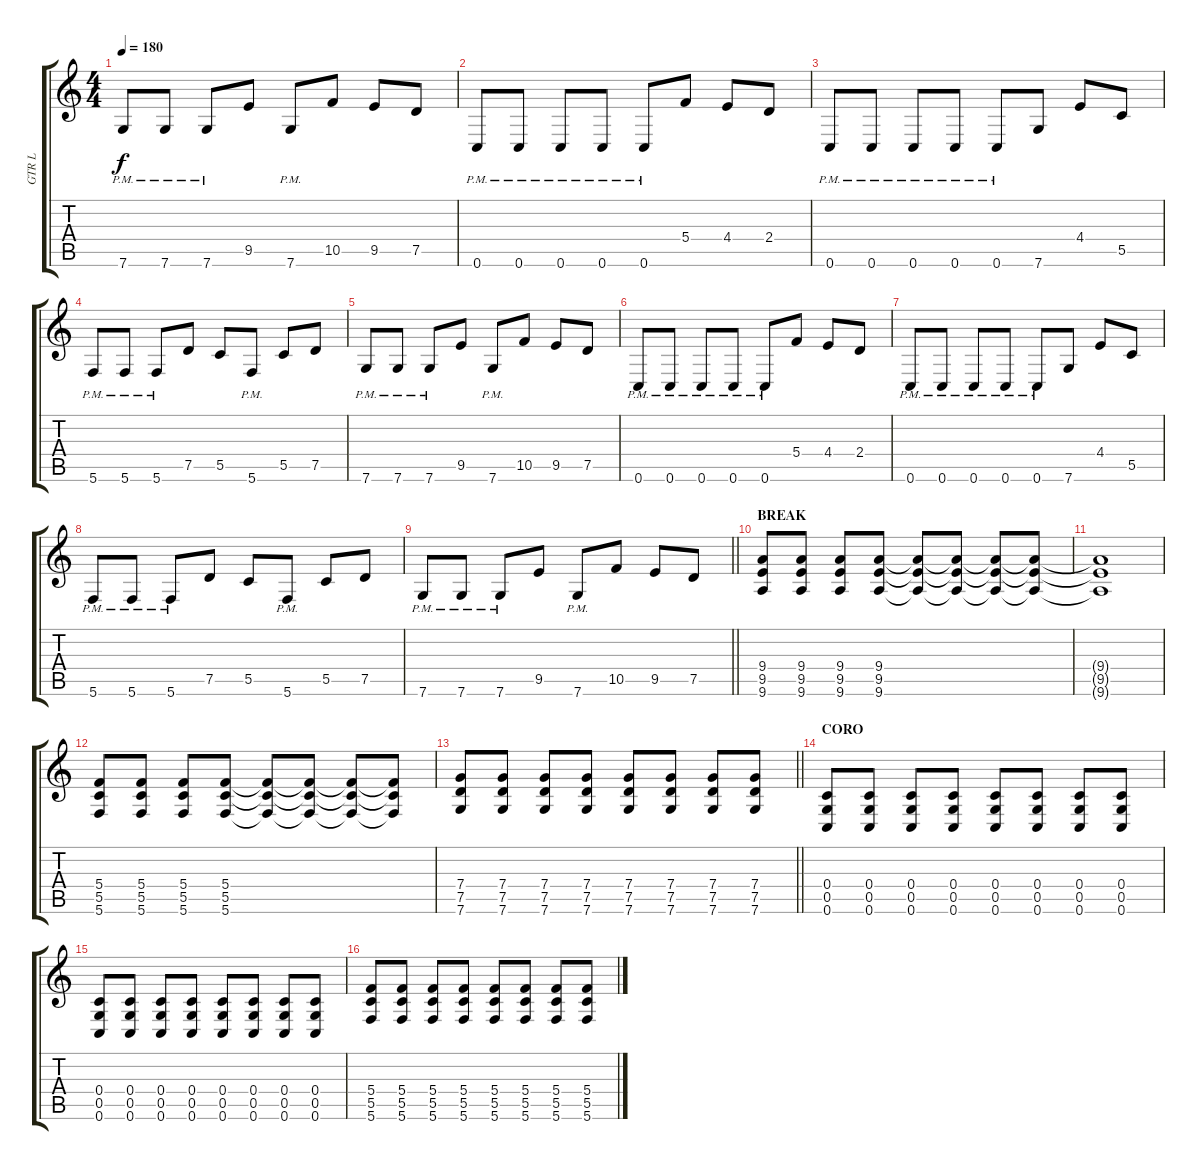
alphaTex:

\track ("GTR L" "GTR L") {instrument distortionguitar}
\staff {score tabs}
\tuning (D4 A3 F3 C3 G2 C2) {hide}
\ts (4 4)
\tempo 180
\clef g2
\ks c
7.6{pm}.8{dy f} 7.6{pm}.8 7.6{pm}.8 9.5.8 7.6{pm}.8 10.5.8 9.5.8 7.5.8 |
0.6{pm}.8 0.6{pm}.8 0.6{pm}.8 0.6{pm}.8 0.6{pm}.8 5.4.8 4.4.8 2.4.8 |
0.6{pm}.8 0.6{pm}.8 0.6{pm}.8 0.6{pm}.8 0.6{pm}.8 7.6.8 4.4.8 5.5.8 |
5.6{pm}.8 5.6{pm}.8 5.6{pm}.8 7.5.8 5.5.8 5.6{pm}.8 5.5.8 7.5.8 |
7.6{pm}.8 7.6{pm}.8 7.6{pm}.8 9.5.8 7.6{pm}.8 10.5.8 9.5.8 7.5.8 |
0.6{pm}.8 0.6{pm}.8 0.6{pm}.8 0.6{pm}.8 0.6{pm}.8 5.4.8 4.4.8 2.4.8 |
0.6{pm}.8 0.6{pm}.8 0.6{pm}.8 0.6{pm}.8 0.6{pm}.8 7.6.8 4.4.8 5.5.8 |
5.6{pm}.8 5.6{pm}.8 5.6{pm}.8 7.5.8 5.5.8 5.6{pm}.8 5.5.8 7.5.8 |
\barLineRight lightlight
7.6{pm}.8 7.6{pm}.8 7.6{pm}.8 9.5.8 7.6{pm}.8 10.5.8 9.5.8 7.5.8 |
\section ("" "BREAK")
(9.4 9.5 9.6).8 (9.4 9.5 9.6).8 (9.4 9.5 9.6).8 (9.4 9.5 9.6).8 (9.4{t} 9.5{t} 9.6{t}).8 (9.4{t} 9.5{t} 9.6{t}).8 (9.4{t} 9.5{t} 9.6{t}).8 (9.4{t} 9.5{t} 9.6{t}).8 |
(9.4{t} 9.5{t} 9.6{t}).1 |
(5.4 5.5 5.6).8 (5.4 5.5 5.6).8 (5.4 5.5 5.6).8 (5.4 5.5 5.6).8 (5.4{t} 5.5{t} 5.6{t}).8 (5.4{t} 5.5{t} 5.6{t}).8 (5.4{t} 5.5{t} 5.6{t}).8 (5.4{t} 5.5{t} 5.6{t}).8 |
\barLineRight lightlight
(7.4 7.5 7.6).8 (7.4 7.5 7.6).8 (7.4 7.5 7.6).8 (7.4 7.5 7.6).8 (7.4 7.5 7.6).8 (7.4 7.5 7.6).8 (7.4 7.5 7.6).8 (7.4 7.5 7.6).8 |
\section ("" "CORO")
(0.4 0.5 0.6).8 (0.4 0.5 0.6).8 (0.4 0.5 0.6).8 (0.4 0.5 0.6).8 (0.4 0.5 0.6).8 (0.4 0.5 0.6).8 (0.4 0.5 0.6).8 (0.4 0.5 0.6).8 |
(0.4 0.5 0.6).8 (0.4 0.5 0.6).8 (0.4 0.5 0.6).8 (0.4 0.5 0.6).8 (0.4 0.5 0.6).8 (0.4 0.5 0.6).8 (0.4 0.5 0.6).8 (0.4 0.5 0.6).8 |
(5.4 5.5 5.6).8 (5.4 5.5 5.6).8 (5.4 5.5 5.6).8 (5.4 5.5 5.6).8 (5.4 5.5 5.6).8 (5.4 5.5 5.6).8 (5.4 5.5 5.6).8 (5.4 5.5 5.6).8
